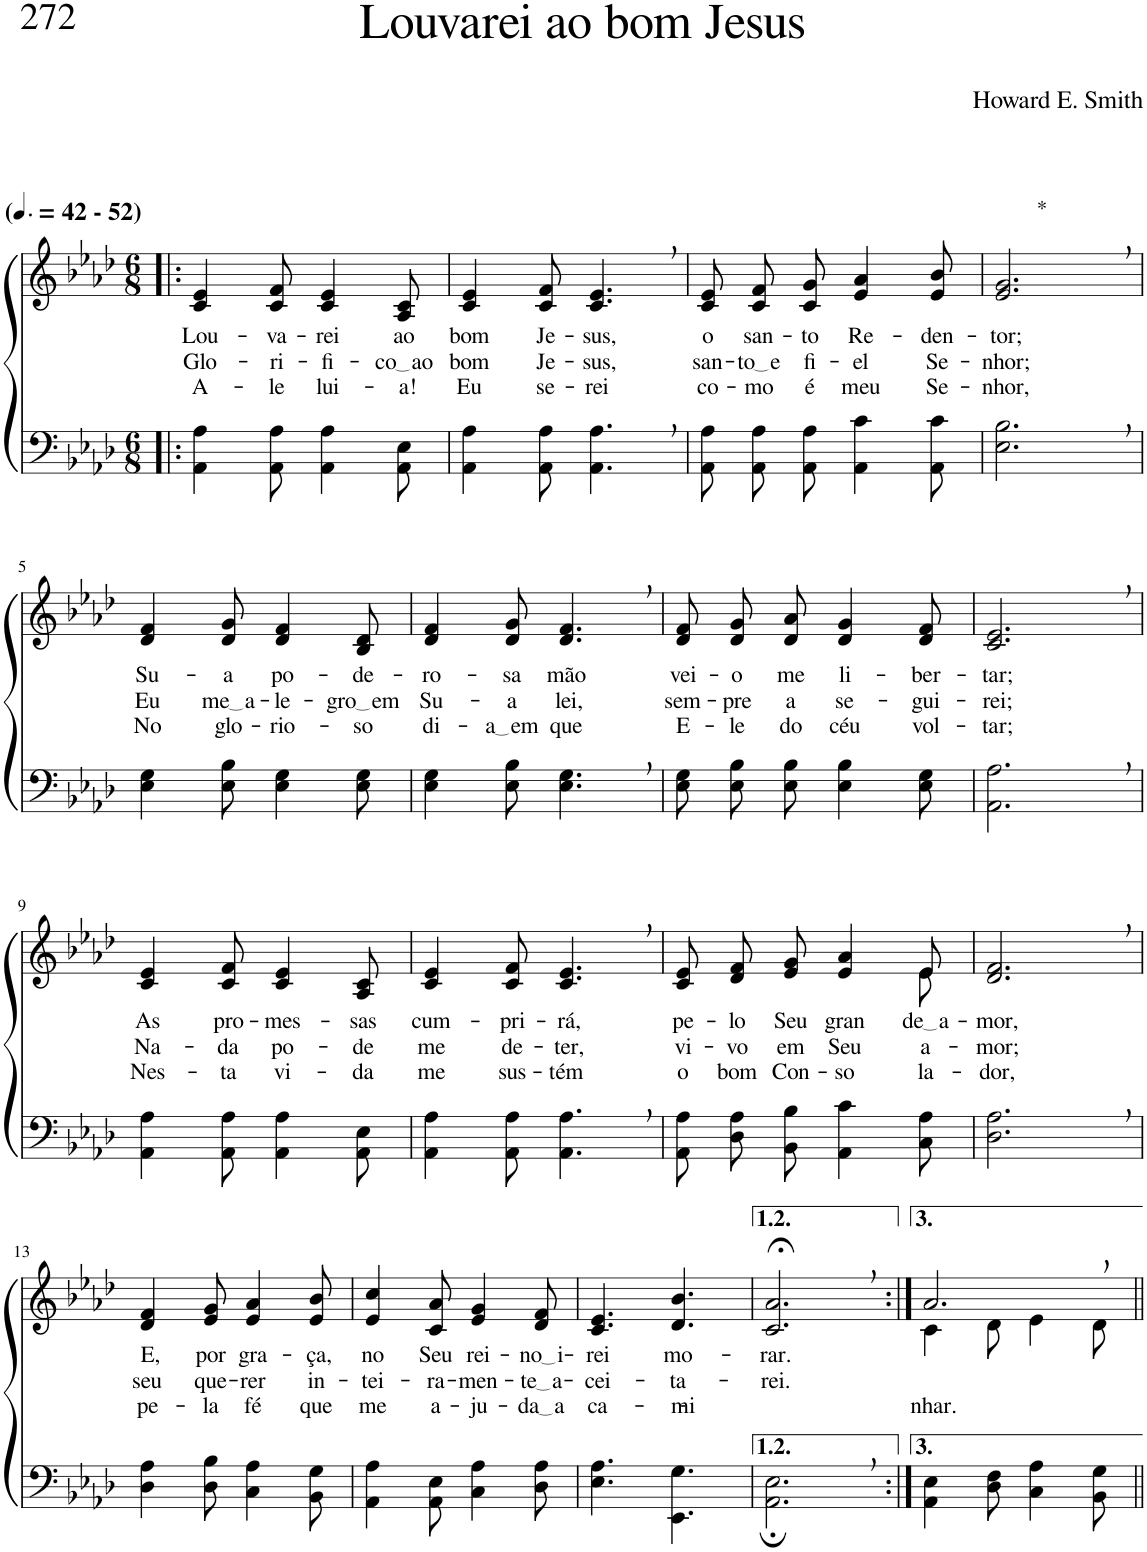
**kern	**kern	**text	**text	**text
*part2	*part1	*part1	*part1	*part1
*staff2	*staff1	*staff1	*staff1	*staff1
*I"Parte III e IV	*I"Parte I e II	*	*	*
*clefF4	*clefG2	*	*	*
*Trd-1c-2	*Trd-1c-2	*	*	*
*k[b-e-a-d-]	*k[b-e-a-d-]	*	*	*
*M6/8	*M6/8	*	*	*
*MM63	*MM63	*	*	*
=1!|:	=1!|:	=1!|:	=1!|:	=1!|:
!	!LO:TX:a:B:t=(	!	!	!
!	!LO:TX:a:B:t=- 52)	!	!	!
!	!	!LO:LY:b	!LO:LY:b	!LO:LY:b
4AA-\ 4A-\	4c/ 4e-/	Lou-	Glo-	A-
!	!	!LO:LY:b	!LO:LY:b	!LO:LY:b
8AA-\ 8A-\	8c/ 8f/	-va-	-ri-	-le
!	!	!LO:LY:b	!LO:LY:b	!LO:LY:b
4AA-\ 4A-\	4c/ 4e-/	-rei	-fi-	lui-
!	!	!LO:LY:b	!LO:LY:b	!LO:LY:b
8AA-\ 8E-\	8A-/ 8c/	ao	co ao	-a!
=2	=2	=2	=2	=2
!	!	!LO:LY:b	!LO:LY:b	!LO:LY:b
4AA-\ 4A-\	4c/ 4e-/	bom	bom	Eu
!	!	!LO:LY:b	!LO:LY:b	!LO:LY:b
8AA-\ 8A-\	8c/ 8f/	Je-	Je-	se-
!	!	!LO:LY:b	!LO:LY:b	!LO:LY:b
4.AA-\, 4.A-\,	4.c/, 4.e-/,	-sus,	-sus,	-rei
=3	=3	=3	=3	=3
!	!	!LO:LY:b	!LO:LY:b	!LO:LY:b
8AA-\ 8A-\L	8c/ 8e-/L	o	san-	co-
!	!	!LO:LY:b	!LO:LY:b	!LO:LY:b
8AA-\ 8A-\	8c/ 8f/	san-	to e	-mo
!	!	!LO:LY:b	!LO:LY:b	!LO:LY:b
8AA-\ 8A-\J	8c/ 8g/J	-to	fi-	é
!	!	!LO:LY:b	!LO:LY:b	!LO:LY:b
4AA-\ 4c\	4e-/ 4a-/	Re-	-el	meu
!	!	!LO:LY:b	!LO:LY:b	!LO:LY:b
8AA-\ 8c\	8e-/ 8b-/	-den-	Se-	Se-
=4	=4	=4	=4	=4
!	!LO:TX:a:t=*	!	!	!
!	!	!LO:LY:b	!LO:LY:b	!LO:LY:b
2.E-\, 2.B-\,	2.e-/, 2.g/,	-tor;	-nhor;	-nhor,
!!LO:LB:g=z
=5	=5	=5	=5	=5
!	!	!LO:LY:b	!LO:LY:b	!LO:LY:b
4E-\ 4G\	4d-/ 4f/	Su-	Eu	No
!	!	!LO:LY:b	!LO:LY:b	!LO:LY:b
8E-\ 8B-\	8d-/ 8g/	-a	me a	glo-
!	!	!LO:LY:b	!LO:LY:b	!LO:LY:b
4E-\ 4G\	4d-/ 4f/	po-	-le-	-rio-
!	!	!LO:LY:b	!LO:LY:b	!LO:LY:b
8E-\ 8G\	8B-/ 8d-/	-de-	gro em	-so
=6	=6	=6	=6	=6
!	!	!LO:LY:b	!LO:LY:b	!LO:LY:b
4E-\ 4G\	4d-/ 4f/	-ro-	Su-	di-
!	!	!LO:LY:b	!LO:LY:b	!LO:LY:b
8E-\ 8B-\	8d-/ 8g/	-sa	-a	a em
!	!	!LO:LY:b	!LO:LY:b	!LO:LY:b
4.E-\, 4.G\,	4.d-/, 4.f/,	mão	lei,	que
=7	=7	=7	=7	=7
!	!	!LO:LY:b	!LO:LY:b	!LO:LY:b
8E-\ 8G\L	8d-/ 8f/L	vei-	sem-	E-
!	!	!LO:LY:b	!LO:LY:b	!LO:LY:b
8E-\ 8B-\	8d-/ 8g/	-o	-pre	-le
!	!	!LO:LY:b	!LO:LY:b	!LO:LY:b
8E-\ 8B-\J	8d-/ 8a-/J	me	a	do
!	!	!LO:LY:b	!LO:LY:b	!LO:LY:b
4E-\ 4B-\	4d-/ 4g/	li-	se-	céu
!	!	!LO:LY:b	!LO:LY:b	!LO:LY:b
8E-\ 8G\	8d-/ 8f/	-ber-	-gui-	vol-
=8	=8	=8	=8	=8
!	!	!LO:LY:b	!LO:LY:b	!LO:LY:b
2.AA-\, 2.A-\,	2.c/, 2.e-/,	-tar;	-rei;	-tar;
!!LO:LB:g=z
=9	=9	=9	=9	=9
!	!	!LO:LY:b	!LO:LY:b	!LO:LY:b
4AA-\ 4A-\	4c/ 4e-/	As	Na-	Nes-
!	!	!LO:LY:b	!LO:LY:b	!LO:LY:b
8AA-\ 8A-\	8c/ 8f/	pro-	-da	-ta
!	!	!LO:LY:b	!LO:LY:b	!LO:LY:b
4AA-\ 4A-\	4c/ 4e-/	-mes-	po-	vi-
!	!	!LO:LY:b	!LO:LY:b	!LO:LY:b
8AA-\ 8E-\	8A-/ 8c/	-sas	-de	-da
=10	=10	=10	=10	=10
!	!	!LO:LY:b	!LO:LY:b	!LO:LY:b
4AA-\ 4A-\	4c/ 4e-/	cum-	me	me
!	!	!LO:LY:b	!LO:LY:b	!LO:LY:b
8AA-\ 8A-\	8c/ 8f/	-pri-	de-	sus-
!	!	!LO:LY:b	!LO:LY:b	!LO:LY:b
4.AA-\, 4.A-\,	4.c/, 4.e-/,	-rá,	-ter,	-tém
=11	=11	=11	=11	=11
!	!	!LO:LY:b	!LO:LY:b	!LO:LY:b
*	*^	*	*	*
8AA-\ 8A-\L	8c/ 8e-/L	8ryy	pe-	vi-	o
!	!	!	!LO:LY:b	!LO:LY:b	!LO:LY:b
*	*v	*v	*	*	*
8D-\ 8A-\	8d-/ 8f/	-lo	-vo	bom
!	!	!LO:LY:b	!LO:LY:b	!LO:LY:b
8BB-\ 8B-\J	8e-/ 8g/J	Seu	em	Con-
!	!	!LO:LY:b	!LO:LY:b	!LO:LY:b
4AA-\ 4c\	4e-/ 4a-/	gran-	Seu	-so-
*	*^	*	*	*
!	!	!	!LO:LY:b	!LO:LY:b	!LO:LY:b
8C\ 8A-\	8e-/	8e-\	de a	a-	-la-
=12	=12	=12	=12	=12	=12
!	!	!	!LO:LY:b	!LO:LY:b	!LO:LY:b
*	*v	*v	*	*	*
2.D-\, 2.A-\,	2.d-/, 2.f/,	mor,	-mor;	dor,
!!LO:LB:g=z
=13	=13	=13	=13	=13
!	!	!LO:LY:b	!LO:LY:b	!LO:LY:b
4D-\ 4A-\	4d-/ 4f/	E,	seu	pe-
!	!	!LO:LY:b	!LO:LY:b	!LO:LY:b
8D-\ 8B-\	8e-/ 8g/	por	que-	-la
!	!	!LO:LY:b	!LO:LY:b	!LO:LY:b
4C\ 4A-\	4e-/ 4a-/	gra-	-rer	fé
!	!	!LO:LY:b	!LO:LY:b	!LO:LY:b
8BB-\ 8G\	8e-/ 8b-/	-ça,	in-	que
=14	=14	=14	=14	=14
!	!	!LO:LY:b	!LO:LY:b	!LO:LY:b
4AA-\ 4A-\	4e-/ 4cc/	no	-tei-	me
!	!	!LO:LY:b	!LO:LY:b	!LO:LY:b
8AA-\ 8E-\	8c/ 8a-/	Seu	-ra-	a-
!	!	!LO:LY:b	!LO:LY:b	!LO:LY:b
4C\ 4A-\	4e-/ 4g/	rei-	-men-	-ju-
!	!	!LO:LY:b	!LO:LY:b	!LO:LY:b
8D-\ 8A-\	8d-/ 8f/	no i	te a	da a
=15	=15	=15	=15	=15
!	!	!LO:LY:b	!LO:LY:b	!LO:LY:b
4.E-\ 4.A-\	4.c/ 4.e-/	-rei	-cei-	ca-
!	!	!LO:LY:b	!LO:LY:b	!LO:LY:b
4.EE-\ 4.G\	4.d-/ 4.b-/	mo-	-ta-	-mi-
=16	=16	=16	=16	=16
!	!	!LO:LY:b	!LO:LY:b	!
2.AA-\;, 2.E-\;,	2.c/;<, 2.a-/;<,	-rar.	-rei.	.
=17:|!	=17:|!	=17:|!	=17:|!	=17:|!
*	*^	*	*	*
!	!	!	!	!	!LO:LY:b
4AA-\ 4E-\	2.a-,/	4c\	.	.	-nhar.
8D-\ 8F\	.	8d-\	.	.	.
4C\ 4A-\	.	4e-\	.	.	.
8BB-\ 8G\	.	8d-\	.	.	.
*	*v	*v	*	*	*
=||	=||	=||	=||	=||
*-	*-	*-	*-	*-
